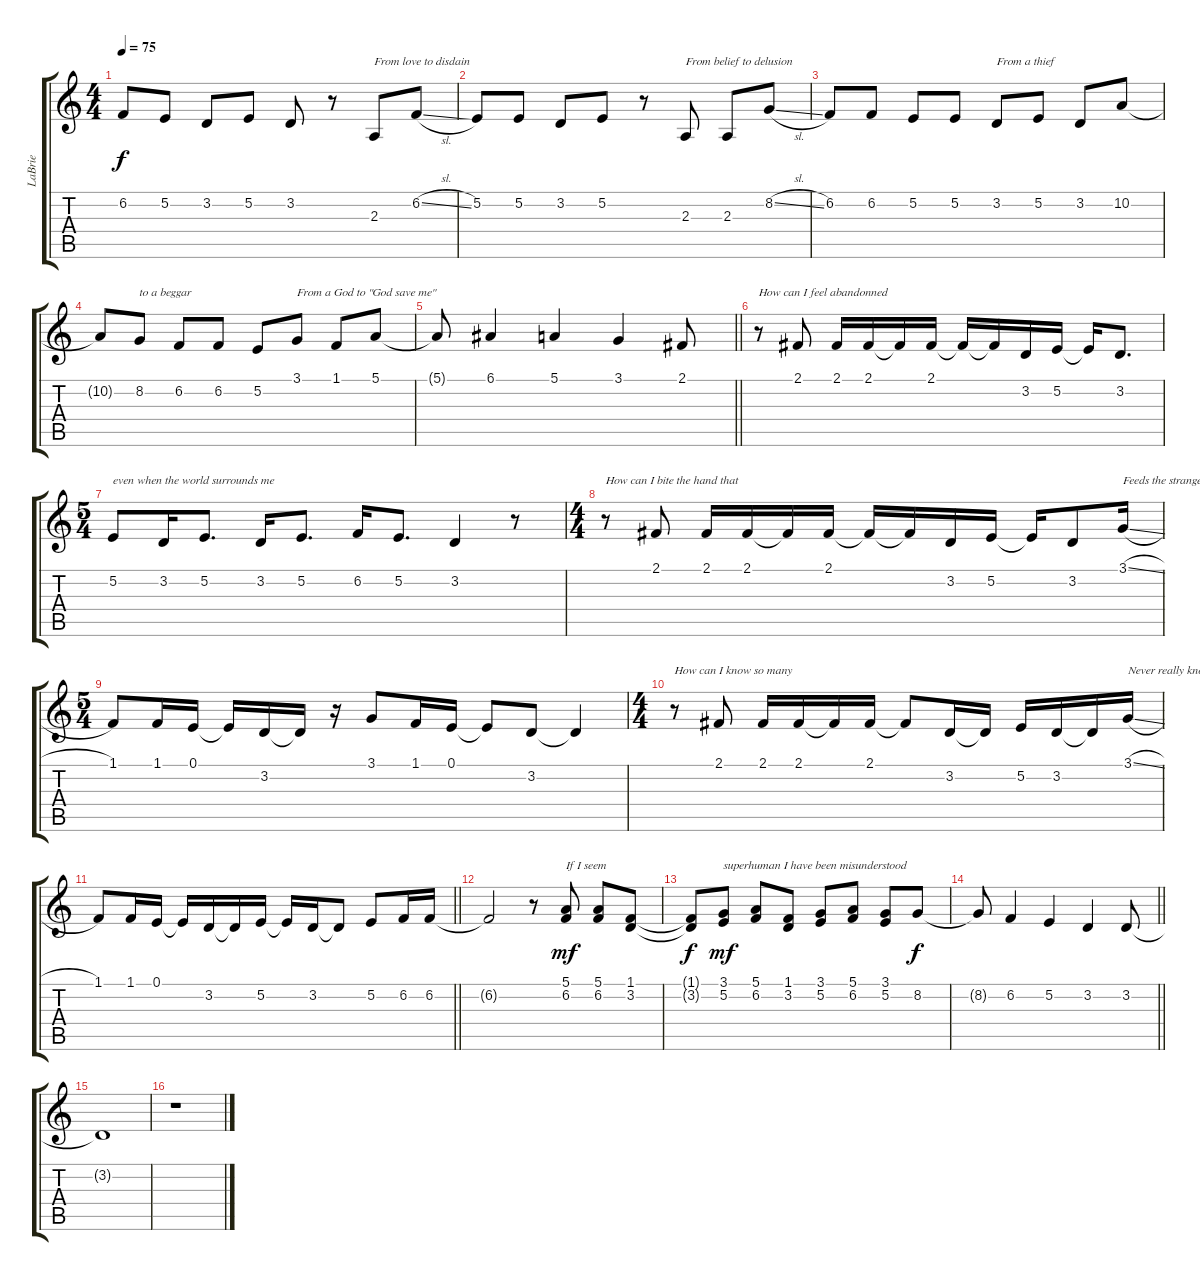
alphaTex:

\track ("LaBrie" "LaBrie") {instrument violin}
\staff {score tabs}
\tuning (E4 B3 G3 D3 A2 E2) {hide}
\ts (4 4)
\tempo 75
\clef g2
\ks c
6.2{t}.8{dy f} 5.2.8 3.2.8 5.2.8 3.2.8 r.8 2.3.8{txt "From love to disdain"} 6.2{sl}.8 |
5.2.8 5.2.8 3.2.8 5.2.8 r.8 2.3.8{txt "From belief to delusion"} 2.3.8 8.2{sl}.8 |
6.2.8 6.2.8 5.2.8 5.2.8 3.2.8{txt "From a thief"} 5.2.8 3.2.8 10.2.8 |
10.2{t}.8 8.2.8{txt "to a beggar"} 6.2.8 6.2.8 5.2.8 3.1.8{txt "From a God to \"God save me\""} 1.1.8 5.1.8 |
\barLineRight lightlight
5.1{t}.8 6.1.4 5.1.4 3.1.4 2.1.8 |
r.8{txt "How can I feel abandonned"} 2.1.8 2.1.16 2.1.16 2.1{t}.16 2.1.16 2.1{t}.16 2.1{t}.16 3.2.16 5.2.16 5.2{t}.16 3.2.8{d} |
\ts (5 4)
5.2.8{txt "even when the world surrounds me"} 3.2.16 5.2.8{d} 3.2.16 5.2.8{d} 6.2.16 5.2.8{d} 3.2.4 r.8 |
\ts (4 4)
r.8{txt "How can I bite the hand that"} 2.1.8 2.1.16 2.1.16 2.1{t}.16 2.1.16 2.1{t}.16 2.1{t}.16 3.2.16 5.2.16 5.2{t}.16 3.2.8 3.1{sl}.16{txt "Feeds the strangers all around me"} |
\ts (5 4)
1.1.8 1.1.16 0.1.16 0.1{t}.16 3.2.16 3.2{t}.16 r.16 3.1.8 1.1.16 0.1.16 0.1{t}.8 3.2.8 3.2{t}.4 |
\ts (4 4)
r.8{txt "How can I know so many"} 2.1.8 2.1.16 2.1.16 2.1{t}.16 2.1.16 2.1{t}.8 3.2.16 3.2{t}.16 5.2.16 3.2.16 3.2{t}.16 3.1{sl}.16{txt "Never really knowing anyone"} |
\barLineRight lightlight
1.1.8 1.1.16 0.1.16 0.1{t}.16 3.2.16 3.2{t}.16 5.2.16 5.2{t}.16 3.2.16 3.2{t}.8 5.2.8 6.2.16 6.2.16 |
6.2{t}.2 r.8 (5.1 6.2).8{txt "If I seem" dy mf} (5.1 6.2).8 (1.1 3.2).8 |
(1.1{t} 3.2{t}).8{dy f} (3.1 5.2).8{txt "superhuman I have been misunderstood" dy mf} (5.1 6.2).8 (1.1 3.2).8 (3.1 5.2).8 (5.1 6.2).8 (3.1 5.2).8 8.2.8{dy f} |
\barLineRight lightlight
8.2{t}.8 6.2.4 5.2.4 3.2.4 3.2.8 |
3.2{t}.1 |
r.1
